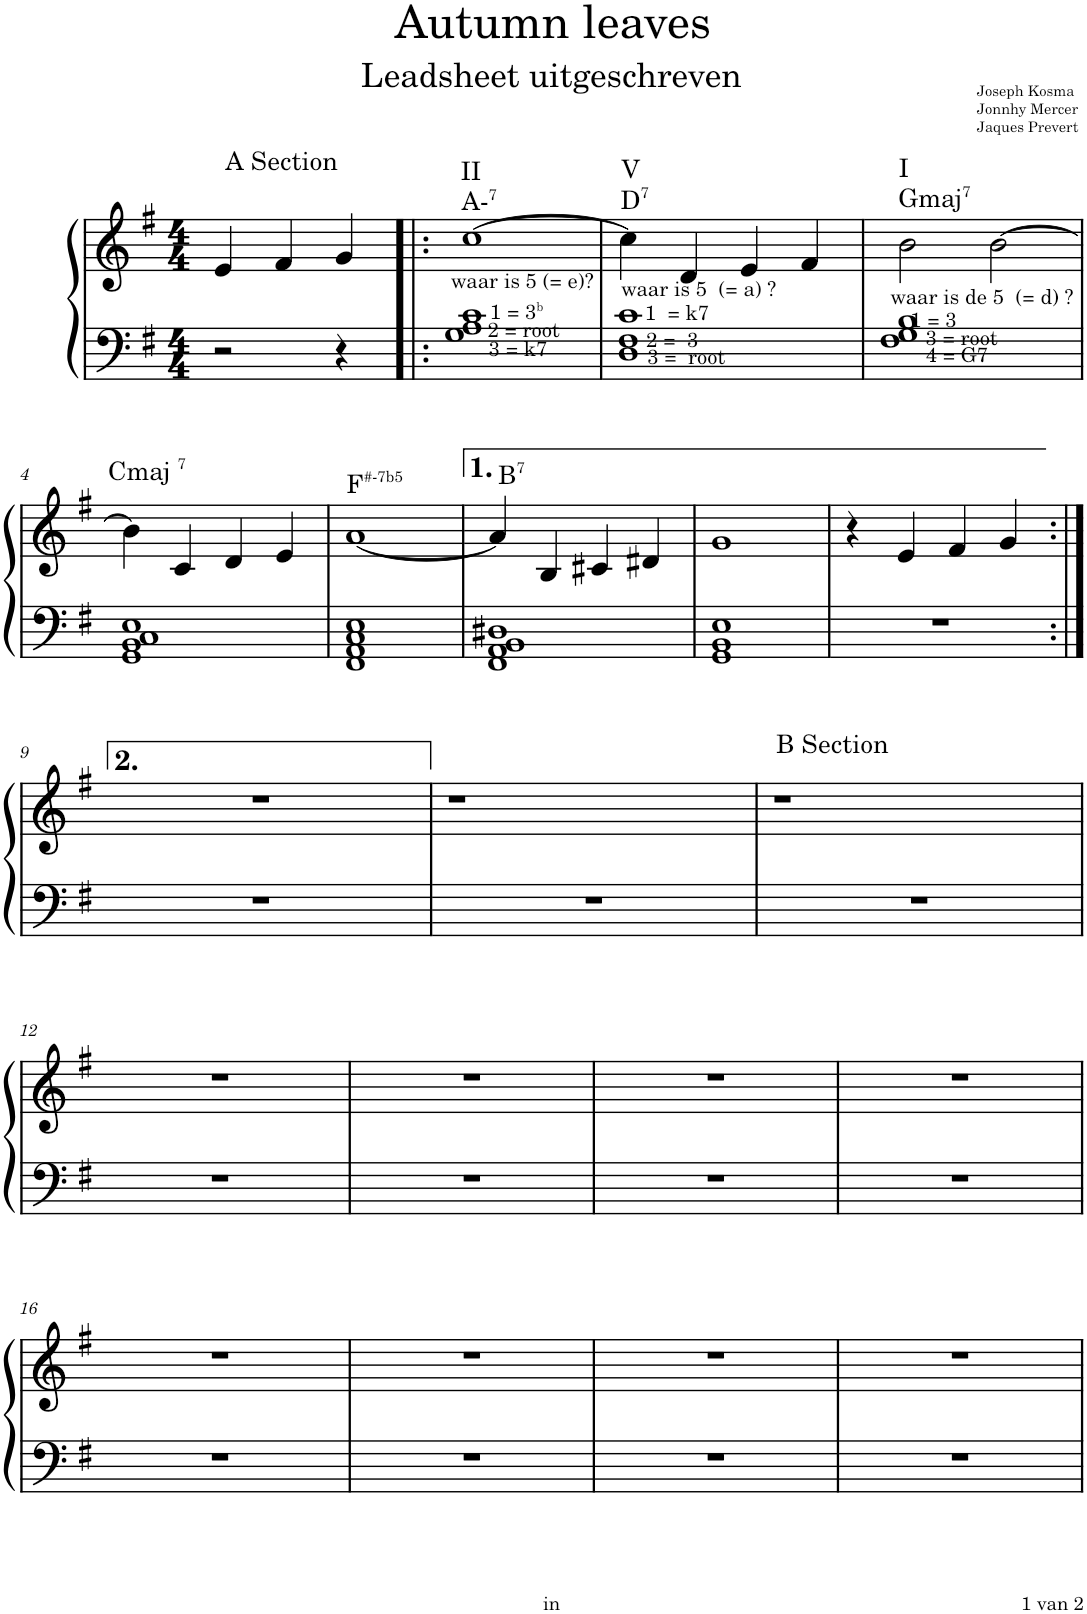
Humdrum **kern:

**kern	**kern
*part1	*part1
*staff2	*staff1
*I"Piano	*
*I'Pno.	*
*clefF4	*clefG2
*k[f#]	*k[f#]
*M4/4	*M4/4
=	=
!	!LO:TX:a:t=A Section
2r	4e/
.	4f#/
4r	4g/
=1!|:	=1!|:
!	!LO:TX:a:t=II
!	!LO:TX:a:t=A-
!	!LO:TX:a:t=7
!	!LO:TX:b:t=waar is 5 (= e)?
!LO:TX:a:t=2 = root	!
!LO:TX:a:t=3 = k7	!
!LO:TX:a:t=1 = 3	!
!LO:TX:a:t=b	!
1G 1A 1c	[1cc
=2	=2
!	!LO:TX:a:t=V
!	!LO:TX:a:t=D
!	!LO:TX:a:t=7
!	!LO:TX:b:t=waar is 5  (= a) ?
!LO:TX:a:t=1  = k7	!
!LO:TX:a:t=2 =  3	!
!LO:TX:a:t=3 =  root	!
1D 1F# 1c	4cc\]
.	4d/
.	4e/
.	4f#/
=3	=3
!	!LO:TX:a:t=I
!	!LO:TX:a:t=Gmaj
!	!LO:TX:a:t=7
!	!LO:TX:b:t=waar is de 5  (= d) ?
!LO:TX:a:t=4 = G7	!
!LO:TX:a:t=3 = root	!
!LO:TX:a:t=1 = 3	!
1F# 1G 1B	2b\
.	[2b\
!!LO:LB:g=z
=4	=4
!	!LO:TX:a:t=Cmaj
!	!LO:TX:a:t=7
1GG 1BB 1C 1E	4b\]
.	4c/
.	4d/
.	4e/
=5	=5
!	!LO:TX:a:t=F
!	!LO:TX:a:t=#-7b5
1FF# 1AA 1C 1E	[1a
=6	=6
!	!LO:TX:a:t=B
!	!LO:TX:a:t=7
1FF# 1AA 1BB 1D#X	4a/]
.	4B/
.	4c#X/
.	4d#X/
=7	=7
1GG 1BB 1E	1g
=8	=8
1r	4r
.	4e/
.	4f#/
.	4g/
!!LO:LB:g=z
=9:|!	=9:|!
1r	1r
=10	=10
1r	1r
=11	=11
!	!LO:TX:a:t=B Section
1r	1r
!!LO:LB:g=z
=12	=12
1r	1r
=13	=13
1r	1r
=14	=14
1r	1r
=15	=15
1r	1r
!!LO:LB:g=z
=16	=16
1r	1r
=17	=17
1r	1r
=18	=18
1r	1r
=19	=19
1r	1r
=	=
*-	*-
